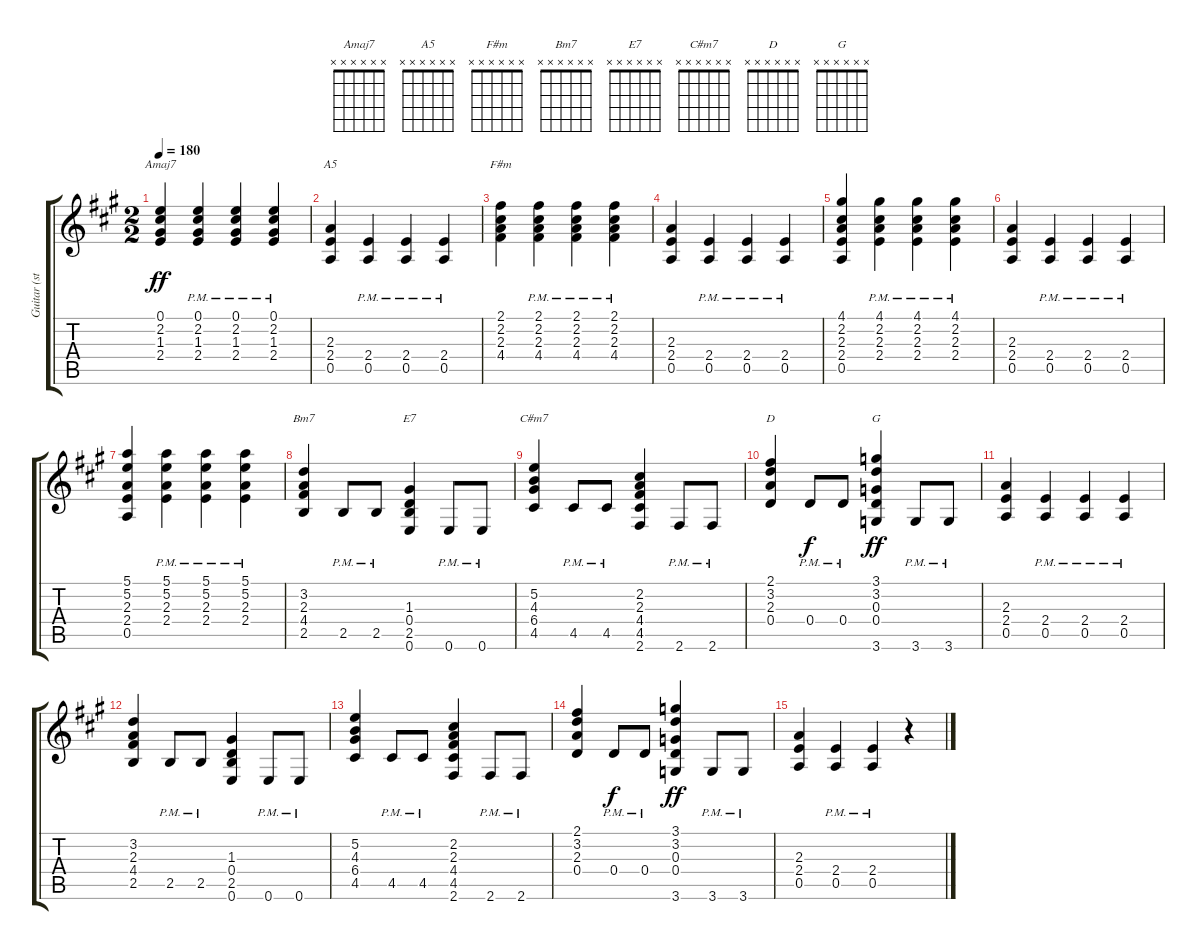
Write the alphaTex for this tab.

\track ("Guitar (stereo)" "Guitar (st") {instrument overdrivenguitar}
\staff {score tabs}
\tuning (E4 B3 G3 D3 A2 E2) {hide}
\chord ("Amaj7" x x x x x x)
\chord ("A5" x x x x x x)
\chord ("F#m" x x x x x x)
\chord ("Bm7" x x x x x x)
\chord ("E7" x x x x x x)
\chord ("C#m7" x x x x x x)
\chord ("D" x x x x x x)
\chord ("G" x x x x x x)
\ts (2 2)
\tempo 180
\clef g2
\ks a
(0.1 2.2 1.3 2.4).4{ch "Amaj7" dy ff} (0.1{pm} 2.2{pm} 1.3{pm} 2.4{pm}).4 (0.1{pm} 2.2{pm} 1.3{pm} 2.4{pm}).4 (0.1{pm} 2.2{pm} 1.3{pm} 2.4{pm}).4 |
(2.3 2.4 0.5).4{ch "A5"} (2.4{pm} 0.5{pm}).4 (2.4{pm} 0.5{pm}).4 (2.4{pm} 0.5{pm}).4 |
(2.1 2.2 2.3 4.4).4{ch "F#m"} (2.1{pm} 2.2{pm} 2.3{pm} 4.4{pm}).4 (2.1{pm} 2.2{pm} 2.3{pm} 4.4{pm}).4 (2.1{pm} 2.2{pm} 2.3{pm} 4.4{pm}).4 |
(2.3 2.4 0.5).4 (2.4{pm} 0.5{pm}).4 (2.4{pm} 0.5{pm}).4 (2.4{pm} 0.5{pm}).4 |
(4.1 2.2 2.3 2.4 0.5).4 (4.1{pm} 2.2{pm} 2.3{pm} 2.4{pm}).4 (4.1{pm} 2.2{pm} 2.3{pm} 2.4{pm}).4 (4.1{pm} 2.2{pm} 2.3{pm} 2.4{pm}).4 |
(2.3 2.4 0.5).4 (2.4{pm} 0.5{pm}).4 (2.4{pm} 0.5{pm}).4 (2.4{pm} 0.5{pm}).4 |
(5.1 5.2 2.3 2.4 0.5).4 (5.1{pm} 5.2{pm} 2.3{pm} 2.4{pm}).4 (5.1{pm} 5.2{pm} 2.3{pm} 2.4{pm}).4 (5.1{pm} 5.2{pm} 2.3{pm} 2.4{pm}).4 |
(3.2 2.3 4.4 2.5).4{ch "Bm7"} 2.5{pm}.8 2.5{pm}.8 (1.3 0.4 2.5 0.6).4{ch "E7"} 0.6{pm}.8 0.6{pm}.8 |
(5.2 4.3 6.4 4.5).4{ch "C#m7"} 4.5{pm}.8 4.5{pm}.8 (2.2 2.3 4.4 4.5 2.6).4 2.6{pm}.8 2.6{pm}.8 |
(2.1 3.2 2.3 0.4).4{ch "D"} 0.4{pm}.8{dy f} 0.4{pm}.8 (3.1 3.2 0.3 0.4 3.6).4{ch "G" dy ff} 3.6{pm}.8 3.6{pm}.8 |
(2.3 2.4 0.5).4 (2.4{pm} 0.5{pm}).4 (2.4{pm} 0.5{pm}).4 (2.4{pm} 0.5{pm}).4 |
(3.2 2.3 4.4 2.5).4 2.5{pm}.8 2.5{pm}.8 (1.3 0.4 2.5 0.6).4 0.6{pm}.8 0.6{pm}.8 |
(5.2 4.3 6.4 4.5).4 4.5{pm}.8 4.5{pm}.8 (2.2 2.3 4.4 4.5 2.6).4 2.6{pm}.8 2.6{pm}.8 |
(2.1 3.2 2.3 0.4).4 0.4{pm}.8{dy f} 0.4{pm}.8 (3.1 3.2 0.3 0.4 3.6).4{dy ff} 3.6{pm}.8 3.6{pm}.8 |
(2.3 2.4 0.5).4 (2.4{pm} 0.5{pm}).4 (2.4{pm} 0.5{pm}).4 r.4
